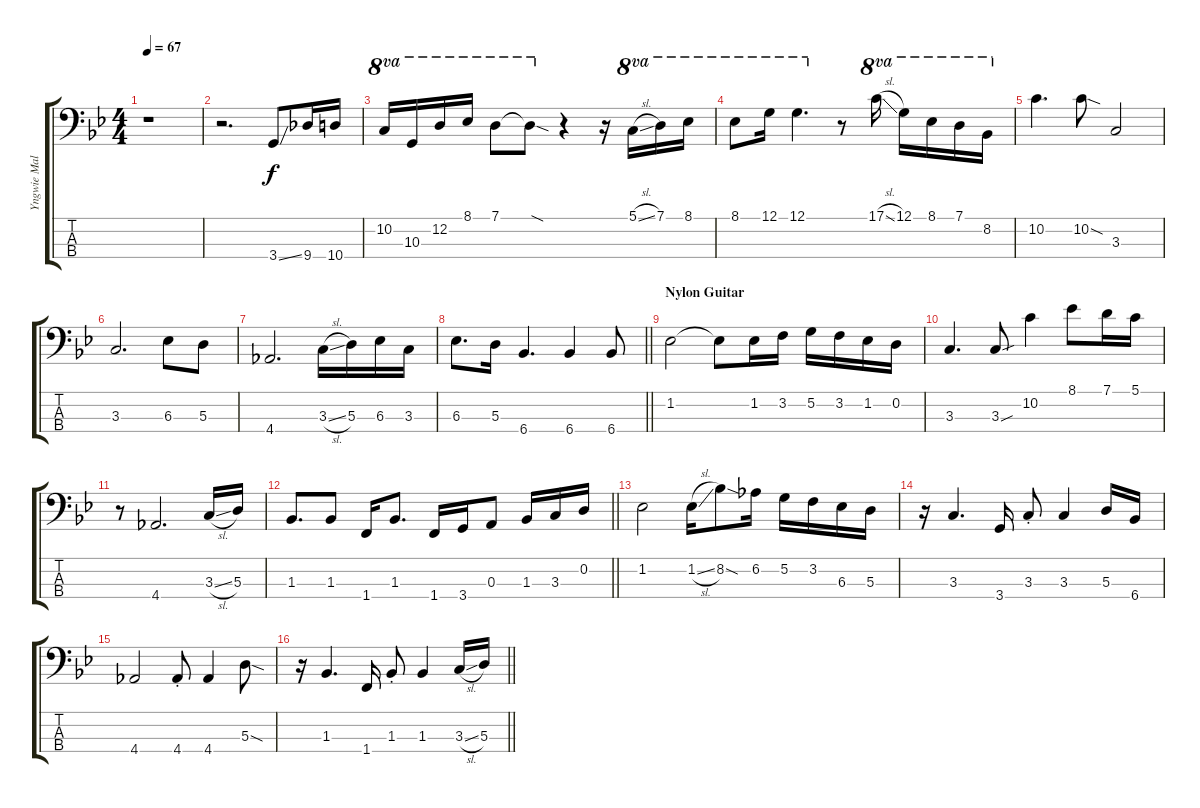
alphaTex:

\track ("Yngwie Malmsteen" "Yngwie Mal") {instrument electricbassfinger}
\staff {score tabs}
\tuning (G2 D2 A1 E1) {hide}
\ts (4 4)
\tempo 67
\clef f4
\ks bb
r.1{dy f instrument electricbassfinger} |
r.2{d} 3.4{ss}.8 9.4.16 10.4.16 |
10.2.16{ot 8va} 10.3.16{ot 8va} 12.2.16{ot 8va} 8.1.16{ot 8va} 7.1.8{ot 8va} 7.1{sod t}.8{ot 8va} r.4 r.16 5.1{sl}.16{ot 8va} 7.1.16{ot 8va} 8.1.16{ot 8va} |
8.1.8{ot 8va} 12.1.16{ot 8va} 12.1.4{d ot 8va} r.8 17.1{sl}.16{ot 8va} 12.1.16{ot 8va} 8.1.16{ot 8va} 7.1.16{ot 8va} 8.2.16{ot 8va} |
10.2.4{d} 10.2{sod}.8 3.3.2 |
3.3.2{d} 6.3.8 5.3.8 |
4.4.2{d} 3.3{sl}.16 5.3.16 6.3.16 3.3.16 |
\barLineRight lightlight
6.3.8{d} 5.3.16 6.4.4{d} 6.4.4 6.4.8 |
\section ("" "Nylon Guitar")
1.2.2 1.2{t}.8 1.2.16 3.2.16 5.2.16 3.2.16 1.2.16 0.2.16 |
3.3.4{d} 3.3{sou}.8 10.2.4 8.1.8 7.1.16 5.1.16 |
r.8 4.4.2{d} 3.3{sl}.16 5.3.16 |
\barLineRight lightlight
1.3.8{d} 1.3.8 1.4.16 1.3.8{d} 1.4.16 3.4.16 0.3.8 1.3.16 3.3.16 0.2.16 |
1.2.2 1.2{sl}.16 8.2{sod}.8 6.2.16 5.2.16 3.2.16 6.3.16 5.3.16 |
r.16 3.3.4{d} 3.4.16 3.3{st}.8 3.3.4 5.3.16 6.4.16 |
4.4.2 4.4{st}.8 4.4.4 5.3{sod}.8 |
\barLineRight lightlight
r.16 1.3.4{d} 1.4.16 1.3{st}.8 1.3.4 3.3{sl}.16 5.3.16
